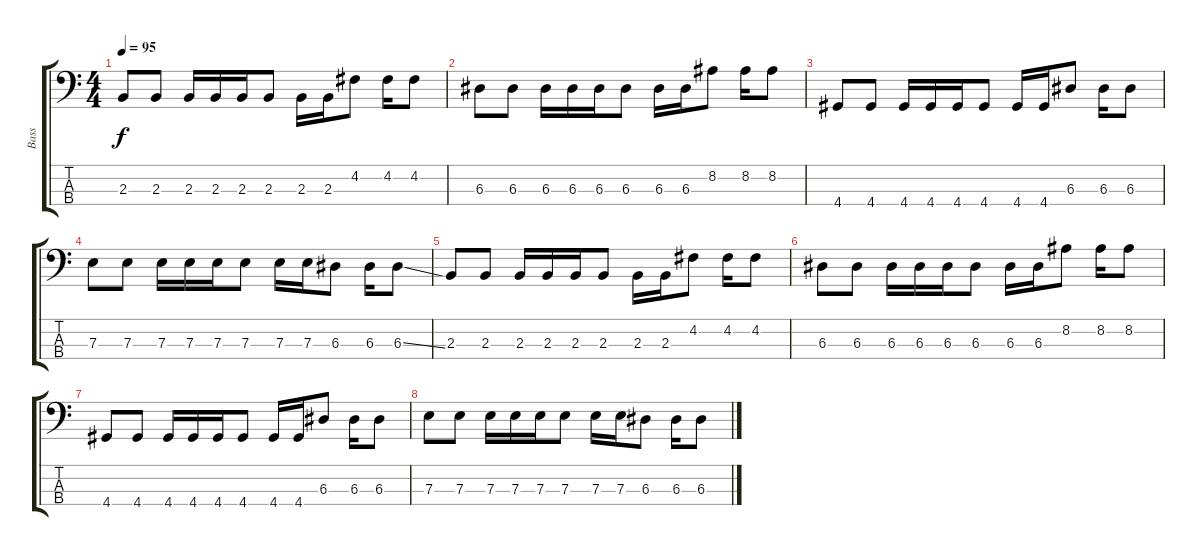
\track ("Bass" "Bass") {instrument electricbasspick}
\staff {score tabs}
\tuning (G2 D2 A1 E1) {hide}
\ts (4 4)
\tempo 95
\clef f4
\ks c
2.3.8{dy f} 2.3.8 2.3.16 2.3.16 2.3.16 2.3.8 2.3.16 2.3.16 4.2.8 4.2.16 4.2.8 |
6.3.8 6.3.8 6.3.16 6.3.16 6.3.16 6.3.8 6.3.16 6.3.16 8.2.8 8.2.16 8.2.8 |
4.4.8 4.4.8 4.4.16 4.4.16 4.4.16 4.4.8 4.4.16 4.4.16 6.3.8 6.3.16 6.3.8 |
7.3.8 7.3.8 7.3.16 7.3.16 7.3.16 7.3.8 7.3.16 7.3.16 6.3.8 6.3.16 6.3{ss}.8 |
2.3.8 2.3.8 2.3.16 2.3.16 2.3.16 2.3.8 2.3.16 2.3.16 4.2.8 4.2.16 4.2.8 |
6.3.8 6.3.8 6.3.16 6.3.16 6.3.16 6.3.8 6.3.16 6.3.16 8.2.8 8.2.16 8.2.8 |
4.4.8 4.4.8 4.4.16 4.4.16 4.4.16 4.4.8 4.4.16 4.4.16 6.3.8 6.3.16 6.3.8 |
7.3.8 7.3.8 7.3.16 7.3.16 7.3.16 7.3.8 7.3.16 7.3.16 6.3.8 6.3.16 6.3.8
